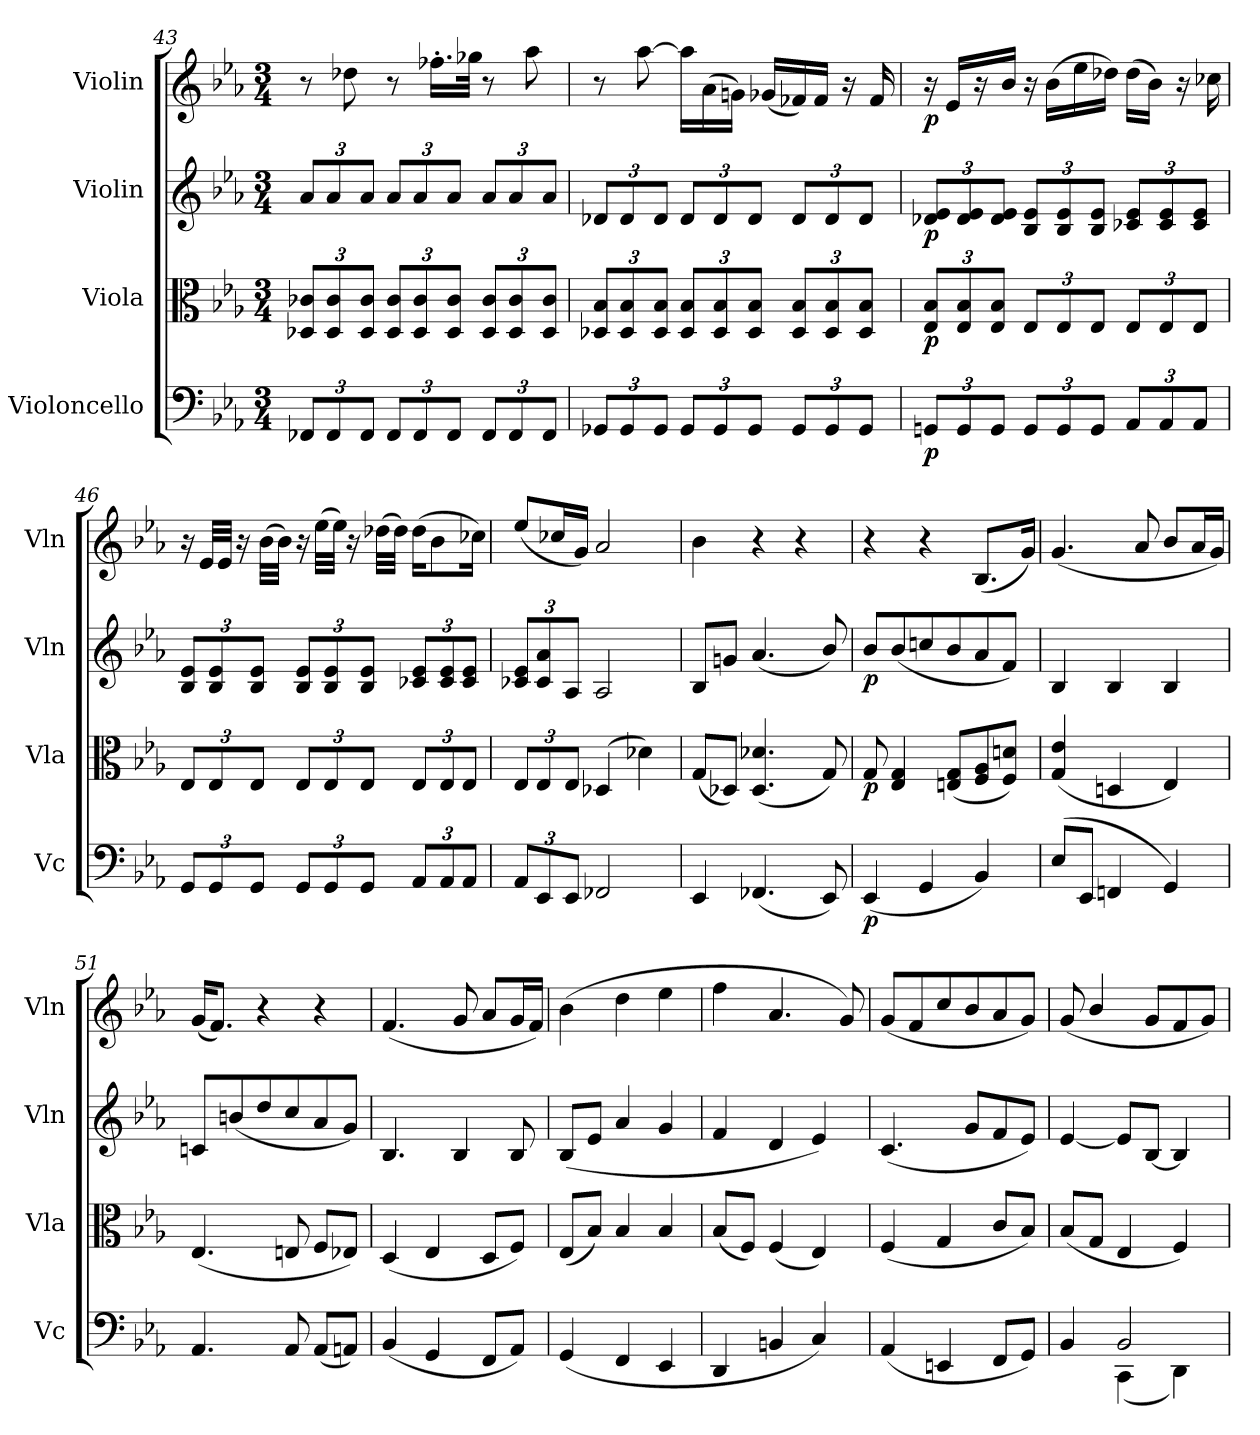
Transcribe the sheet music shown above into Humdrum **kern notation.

**kern	**dynam	**kern	**dynam	**kern	**dynam	**kern	**dynam
*part4	*part4	*part3	*part3	*part2	*part2	*part1	*part1
*staff4	*staff4	*staff3	*staff3	*staff2	*staff2	*staff1	*staff1
*I"Violoncello	*	*I"Viola	*	*I"Violin	*	*I"Violin	*
*I'Vc	*	*I'Vla	*	*I'Vln	*	*I'Vln	*
*clefF4	*	*clefC3	*	*clefG2	*	*clefG2	*
*k[b-e-a-]	*	*k[b-e-a-]	*	*k[b-e-a-]	*	*k[b-e-a-]	*
*E-:	*	*E-:	*	*E-:	*	*E-:	*
*M3/4	*	*M3/4	*	*M3/4	*	*M3/4	*
=43	=43	=43	=43	=43	=43	=43	=43
12FF-X/L	.	12D-X/ 12c-X/L	.	12a-/L	.	8r	.
12FF-/	.	12D-/ 12c-/	.	12a-/	.	.	.
.	.	.	.	.	.	8dd-X\	.
12FF-/J	.	12D-/ 12c-/J	.	12a-/J	.	.	.
12FF-/L	.	12D-/ 12c-/L	.	12a-/L	.	8r	.
12FF-/	.	12D-/ 12c-/	.	12a-/	.	.	.
.	.	.	.	.	.	16.ff-X'\LL	.
12FF-/J	.	12D-/ 12c-/J	.	12a-/J	.	.	.
.	.	.	.	.	.	32gg-X\JJk	.
12FF-/L	.	12D-/ 12c-/L	.	12a-/L	.	8r	.
12FF-/	.	12D-/ 12c-/	.	12a-/	.	.	.
.	.	.	.	.	.	8aa-\	.
12FF-/J	.	12D-/ 12c-/J	.	12a-/J	.	.	.
=44	=44	=44	=44	=44	=44	=44	=44
12GG-X/L	.	12D-X/ 12B-/L	.	12d-X/L	.	8r	.
12GG-/	.	12D-/ 12B-/	.	12d-/	.	.	.
.	.	.	.	.	.	[8aa-\	.
12GG-/J	.	12D-/ 12B-/J	.	12d-/J	.	.	.
12GG-/L	.	12D-/ 12B-/L	.	12d-/L	.	16aa-\LL]	.
.	.	.	.	.	.	(16a-\	.
12GG-/	.	12D-/ 12B-/	.	12d-/	.	.	.
.	.	.	.	.	.	16gn\JJ)	.
12GG-/J	.	12D-/ 12B-/J	.	12d-/J	.	.	.
.	.	.	.	.	.	(16g-X/LL	.
12GG-/L	.	12D-/ 12B-/L	.	12d-/L	.	16f-X/)	.
.	.	.	.	.	.	16f-/JJ	.
12GG-/	.	12D-/ 12B-/	.	12d-/	.	.	.
.	.	.	.	.	.	16r	.
12GG-/J	.	12D-/ 12B-/J	.	12d-/J	.	.	.
.	.	.	.	.	.	16f-/	.
=45	=45	=45	=45	=45	=45	=45	=45
12GGn/L	p	12E-/ 12B-/L	p	12d-X/ 12e-/L	p	16r	p
.	.	.	.	.	.	16e-/LL	.
12GG/	.	12E-/ 12B-/	.	12d-/ 12e-/	.	.	.
.	.	.	.	.	.	16r	.
12GG/J	.	12E-/ 12B-/J	.	12d-/ 12e-/J	.	.	.
.	.	.	.	.	.	16b-/JJ	.
12GG/L	.	12E-/L	.	12B-/ 12e-/L	.	16r	.
.	.	.	.	.	.	(16b-\LL	.
12GG/	.	12E-/	.	12B-/ 12e-/	.	.	.
.	.	.	.	.	.	16ee-\	.
12GG/J	.	12E-/J	.	12B-/ 12e-/J	.	.	.
.	.	.	.	.	.	16dd-X\JJ)	.
12AA-/L	.	12E-/L	.	12c-X/ 12e-/L	.	(16dd-\LL	.
.	.	.	.	.	.	16b-\JJ)	.
12AA-/	.	12E-/	.	12c-/ 12e-/	.	.	.
.	.	.	.	.	.	16r	.
12AA-/J	.	12E-/J	.	12c-/ 12e-/J	.	.	.
.	.	.	.	.	.	16cc-X\	.
=46	=46	=46	=46	=46	=46	=46	=46
12GG/L	.	12E-/L	.	12B-/ 12e-/L	.	16r	.
.	.	.	.	.	.	32e-/LLL	.
12GG/	.	12E-/	.	12B-/ 12e-/	.	.	.
.	.	.	.	.	.	32e-/JJJ	.
.	.	.	.	.	.	16r	.
12GG/J	.	12E-/J	.	12B-/ 12e-/J	.	.	.
.	.	.	.	.	.	(32b-\LLL	.
.	.	.	.	.	.	32b-\JJJ)	.
12GG/L	.	12E-/L	.	12B-/ 12e-/L	.	16r	.
.	.	.	.	.	.	(32ee-\LLL	.
12GG/	.	12E-/	.	12B-/ 12e-/	.	.	.
.	.	.	.	.	.	32ee-\JJJ)	.
.	.	.	.	.	.	16r	.
12GG/J	.	12E-/J	.	12B-/ 12e-/J	.	.	.
.	.	.	.	.	.	(32dd-X\LLL	.
.	.	.	.	.	.	32dd-\JJJ)	.
12AA-/L	.	12E-/L	.	12c-X/ 12e-/L	.	(16dd-\KL	.
.	.	.	.	.	.	8b-\	.
12AA-/	.	12E-/	.	12c-/ 12e-/	.	.	.
12AA-/J	.	12E-/J	.	12c-/ 12e-/J	.	.	.
.	.	.	.	.	.	16cc-X\Jk)	.
=47	=47	=47	=47	=47	=47	=47	=47
12AA-/L	.	12E-/L	.	12c-X/ 12e-/L	.	(8ee-/L	.
12EE-/	.	12E-/	.	12c-/ 12a-/	.	.	.
.	.	.	.	.	.	16cc-X/L	.
12EE-/J	.	12E-/J	.	12A-/J	.	.	.
.	.	.	.	.	.	16g/JJ)	.
2FF-X/	.	(4D-X/	.	2A-/	.	2a-/	.
.	.	4d-X\)	.	.	.	.	.
=48	=48	=48	=48	=48	=48	=48	=48
4EE-/	.	(8G/L	.	8B-/L	.	4b-\	.
.	.	8D-X/J)	.	8gn/J	.	.	.
(4.FF-X/	.	(4.D-/ 4.d-X/	.	(4.a-/	.	4r	.
.	.	.	.	.	.	4r	.
8EE-/)	.	8G/)	.	8b-/)	.	.	.
=49	=49	=49	=49	=49	=49	=49	=49
(4EE-/	p	8G/	p	8b-/L	p	4r	.
.	.	4E-/ 4G/	.	(8b-/	.	.	.
4GG/	.	.	.	8ccn/	.	4r	.
.	.	(8En/ 8G/L	.	8b-/	.	.	.
4BB-/)	.	8F/ 8A-/	.	8a-/	.	(8.B-/L	.
.	.	8F/ 8dn/J)	.	8f/J)	.	.	.
.	.	.	.	.	.	16g/Jk)	.
=50	=50	=50	=50	=50	=50	=50	=50
(8E-\L	.	(4G/ 4e-/	.	4B-/	.	(4.g/	.
8EE-/J	.	.	.	.	.	.	.
4FFn/	.	4Dn/	.	4B-/	.	.	.
.	.	.	.	.	.	8a-/	.
4GG/)	.	4E-/)	.	4B-/	.	8b-/L	.
.	.	.	.	.	.	16a-/L	.
.	.	.	.	.	.	16g/JJ)	.
=51	=51	=51	=51	=51	=51	=51	=51
4.AA-/	.	(4.E-/	.	8cn/L	.	(16g/KL	.
.	.	.	.	.	.	8.f/J)	.
.	.	.	.	(8bn/	.	.	.
.	.	.	.	8dd/	.	4r	.
8AA-/	.	8En/	.	8cc/	.	.	.
(8AA-/L	.	8F/L	.	8a-/	.	4r	.
8AAn/J)	.	8E-X/J)	.	8g/J)	.	.	.
=52	=52	=52	=52	=52	=52	=52	=52
(4BB-/	.	(4D/	.	4.B-/	.	(4.f/	.
4GG/	.	4E-/	.	.	.	.	.
.	.	.	.	4B-/	.	8g/	.
8FF/L	.	8D/L	.	.	.	8a-/L	.
8AA-/J)	.	8F/J)	.	8B-/	.	16g/L	.
.	.	.	.	.	.	16f/JJ)	.
=53	=53	=53	=53	=53	=53	=53	=53
(4GG/	.	(8E-/L	.	(8B-/L	.	(4b-\	.
.	.	8B-/J)	.	8e-/J	.	.	.
4FF/	.	4B-/	.	4a-/	.	4dd\	.
4EE-/	.	4B-/	.	4g/	.	4ee-\	.
=54	=54	=54	=54	=54	=54	=54	=54
4DD/	.	(8B-/L	.	4f/	.	4ff\	.
.	.	8F/J)	.	.	.	.	.
4BBn/	.	(4F/	.	4d/	.	4.a-/	.
4C/)	.	4E-/)	.	4e-/)	.	.	.
.	.	.	.	.	.	8g/)	.
=55	=55	=55	=55	=55	=55	=55	=55
(4AA-/	.	(4F/	.	(4.c/	.	(8g/L	.
.	.	.	.	.	.	8f/	.
4EEn/	.	4G/	.	.	.	8cc/	.
.	.	.	.	8g/L	.	8b-/	.
8FF/L	.	8c/L	.	8f/	.	8a-/	.
8GG/J)	.	8B-/J)	.	8e-/J)	.	8g/J)	.
=56	=56	=56	=56	=56	=56	=56	=56
*^	*	*	*	*	*	*	*
4BB-/	4ryy	.	(8B-/L	.	[4e-/	.	(8g/	.
.	.	.	8G/J	.	.	.	4b-/	.
2BB-/	(4CC\	.	4E-/	.	8e-/L]	.	.	.
.	.	.	.	.	[8B-/J	.	8g/L	.
.	4DD\)	.	4F/)	.	4B-/]	.	8f/	.
.	.	.	.	.	.	.	8g/J)	.
*v	*v	*	*	*	*	*	*	*
=	=	=	=	=	=	=	=
*-	*-	*-	*-	*-	*-	*-	*-
